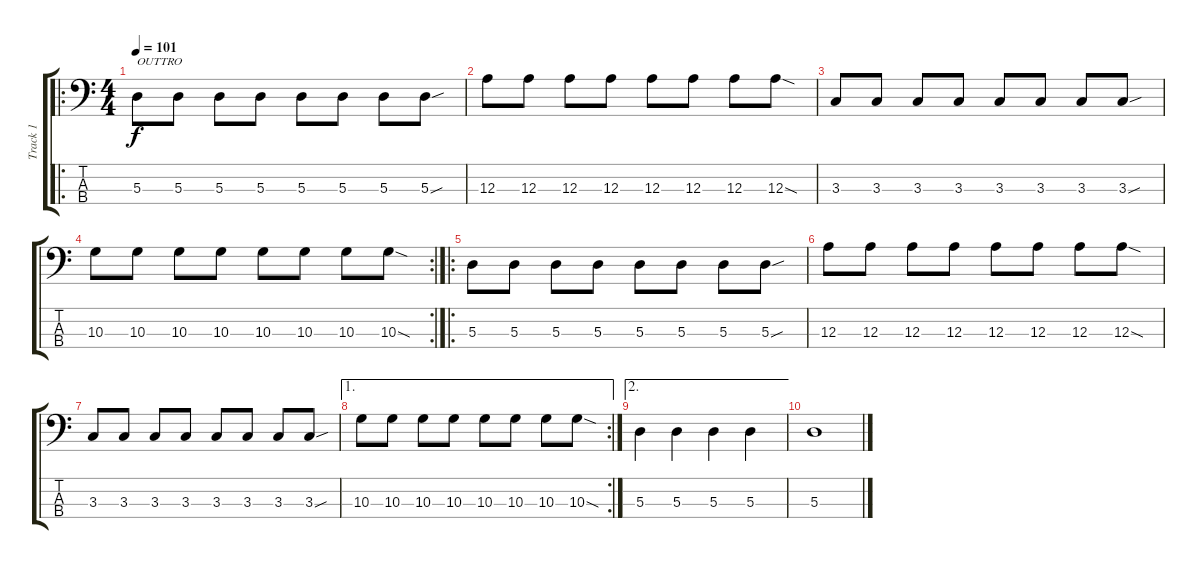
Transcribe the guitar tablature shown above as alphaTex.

\track ("Track 1" "Track 1") {instrument electricbassfinger}
\staff {score tabs}
\tuning (G2 D2 A1 E1) {hide}
\ro
\ts (4 4)
\tempo 101
\clef f4
\ks c
5.3.8{txt "OUTTRO" dy f} 5.3.8 5.3.8 5.3.8 5.3.8 5.3.8 5.3.8 5.3{sou}.8 |
12.3.8 12.3.8 12.3.8 12.3.8 12.3.8 12.3.8 12.3.8 12.3{sod}.8 |
3.3.8 3.3.8 3.3.8 3.3.8 3.3.8 3.3.8 3.3.8 3.3{sou}.8 |
\rc 2
10.3.8 10.3.8 10.3.8 10.3.8 10.3.8 10.3.8 10.3.8 10.3{sod}.8 |
\ro
5.3.8 5.3.8 5.3.8 5.3.8 5.3.8 5.3.8 5.3.8 5.3{sou}.8 |
12.3.8 12.3.8 12.3.8 12.3.8 12.3.8 12.3.8 12.3.8 12.3{sod}.8 |
3.3.8 3.3.8 3.3.8 3.3.8 3.3.8 3.3.8 3.3.8 3.3{sou}.8 |
\ae 1
\rc 2
10.3.8 10.3.8 10.3.8 10.3.8 10.3.8 10.3.8 10.3.8 10.3{sod}.8 |
\ae 2
5.3.4 5.3.4 5.3.4 5.3.4 |
5.3.1
